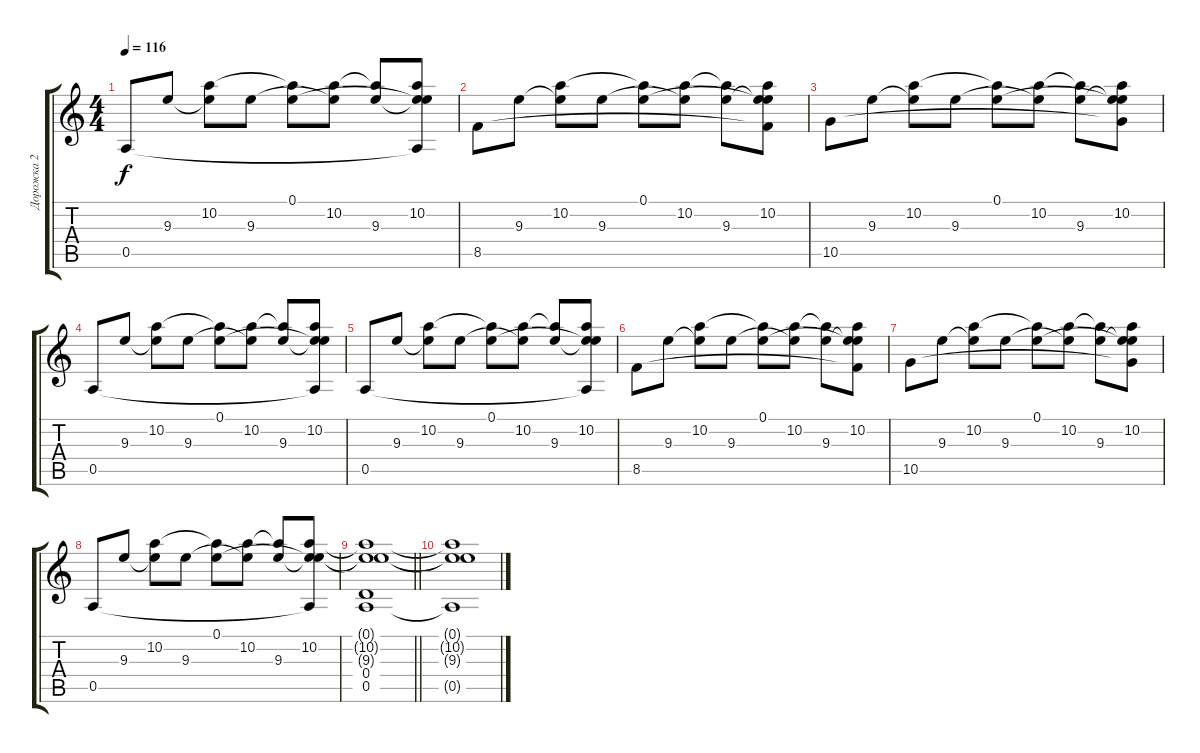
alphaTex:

\track ("Дорожка 2" "Дорожка 2") {instrument acousticguitarsteel}
\staff {score tabs}
\tuning (E4 B3 G3 D3 A2 E2) {hide}
\ts (4 4)
\tempo 116
\clef g2
\ks c
0.5.8{dy f} 9.3.8 (10.2 9.3{t}).8 9.3.8 (0.1 10.2{t}).8 (10.2 9.3{t}).8 (10.2{t} 9.3).8 (0.1{t} 10.2 9.3{t} 0.5{t}).8 |
8.5.8 9.3.8 (10.2 9.3{t}).8 9.3.8 (0.1 10.2{t}).8 (10.2 9.3{t}).8 (10.2{t} 9.3).8 (0.1{t} 10.2 9.3{t} 8.5{t}).8 |
10.5.8 9.3.8 (10.2 9.3{t}).8 9.3.8 (0.1 10.2{t}).8 (10.2 9.3{t}).8 (10.2{t} 9.3).8 (0.1{t} 10.2 9.3{t} 10.5{t}).8 |
0.5.8 9.3.8 (10.2 9.3{t}).8 9.3.8 (0.1 10.2{t}).8 (10.2 9.3{t}).8 (10.2{t} 9.3).8 (0.1{t} 10.2 9.3{t} 0.5{t}).8 |
0.5.8 9.3.8 (10.2 9.3{t}).8 9.3.8 (0.1 10.2{t}).8 (10.2 9.3{t}).8 (10.2{t} 9.3).8 (0.1{t} 10.2 9.3{t} 0.5{t}).8 |
8.5.8 9.3.8 (10.2 9.3{t}).8 9.3.8 (0.1 10.2{t}).8 (10.2 9.3{t}).8 (10.2{t} 9.3).8 (0.1{t} 10.2 9.3{t} 8.5{t}).8 |
10.5.8 9.3.8 (10.2 9.3{t}).8 9.3.8 (0.1 10.2{t}).8 (10.2 9.3{t}).8 (10.2{t} 9.3).8 (0.1{t} 10.2 9.3{t} 10.5{t}).8 |
0.5.8 9.3.8 (10.2 9.3{t}).8 9.3.8 (0.1 10.2{t}).8 (10.2 9.3{t}).8 (10.2{t} 9.3).8 (0.1{t} 10.2 9.3{t} 0.5{t}).8 |
\barLineRight lightlight
(0.1{t} 10.2{t} 9.3{t} 0.4 0.5).1 |
(0.1{t} 10.2{t} 9.3{t} 0.5{t}).1
